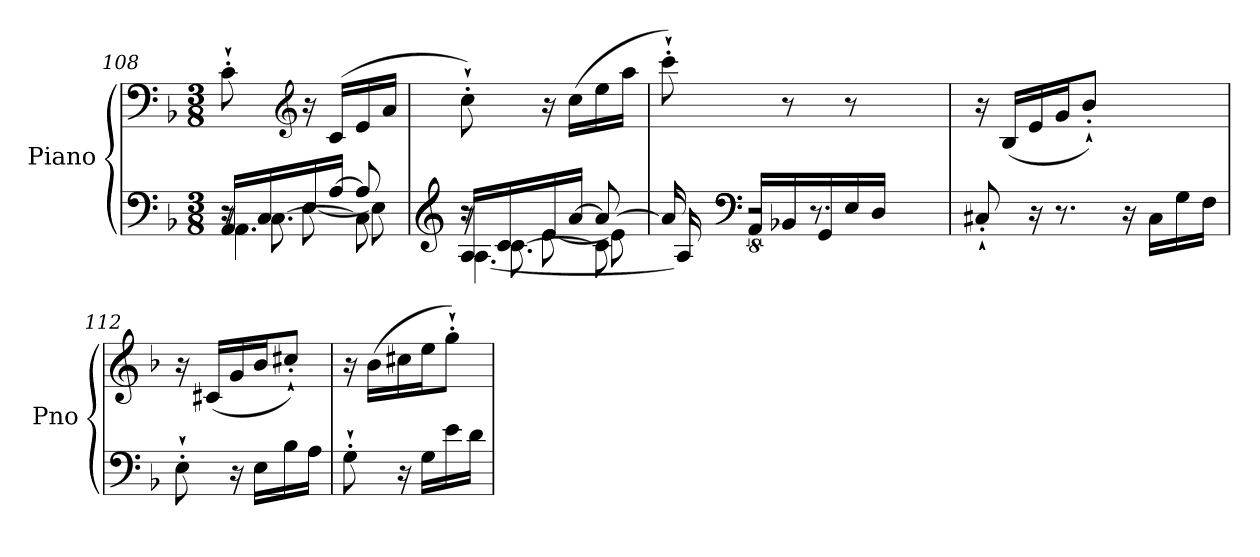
**kern	**kern
*part1	*part1
*staff2	*staff1
*I"Piano	*
*I'Pno	*
*clefF4	*clefF4
*k[b-]	*k[b-]
*M3/8	*M3/8
=108	=108
*^	*
*	*^	*
*	*	*^	*
16AA/LL	4.AA\	16r	8r	8c'`\
16C/	.	[8.C\	.	.
*	*	*	*	*clefG2
16E/	.	.	[8E\	16r
[16A/JJ	.	.	.	(>16c/LL
8A/]	.	8C\]	8E\]	16e/
.	.	.	.	16a/JJ
=109	=109	=109	=109	=109
*clefG2	*	*	*	*
16A/LL	[4.A\	16r	8r	8cc'`\)
16c/	.	[8.c\	.	.
16e/	.	.	[8e\	16r
[16a/JJ	.	.	.	(>16cc\LL
8a/_	.	8c\]	8e\]	16ee\
.	.	.	.	16aa\JJ
*	*	*v	*v	*
=110	=110	=110	=110
16a/]	16A/]	8.ryy	8ccc'`\)
*clefF4	*	*	*
16AA/LL	16%5r	.	.
16BB-X/	.	.	8r
16GG/	.	8.r	.
16E/	.	.	8r
16D/JJ	.	.	.
8.ryy	8.ryy	8.ryy	8.ryy
*v	*v	*v	*
=111	=111
8C#X'`/	16r
.	(<16B-/LL
16r	16e/
8.r	16g/J
.	8b-'`/J)
16r	4ryy
16C#\LL	.
16G\	.
16F\JJ	.
=112	=112
8E'`\	16r
.	(<16c#X/LL
16r	16g/
16E\LL	16b-/J
16B-\	8cc#X'`/J)
16A\JJ	.
=113	=113
8G'`\	16r
.	(>16b-\LL
16r	16cc#X\
16G\LL	16ee\J
16e\	8gg'`\J)
16d\JJ	.
=	=
*-	*-
